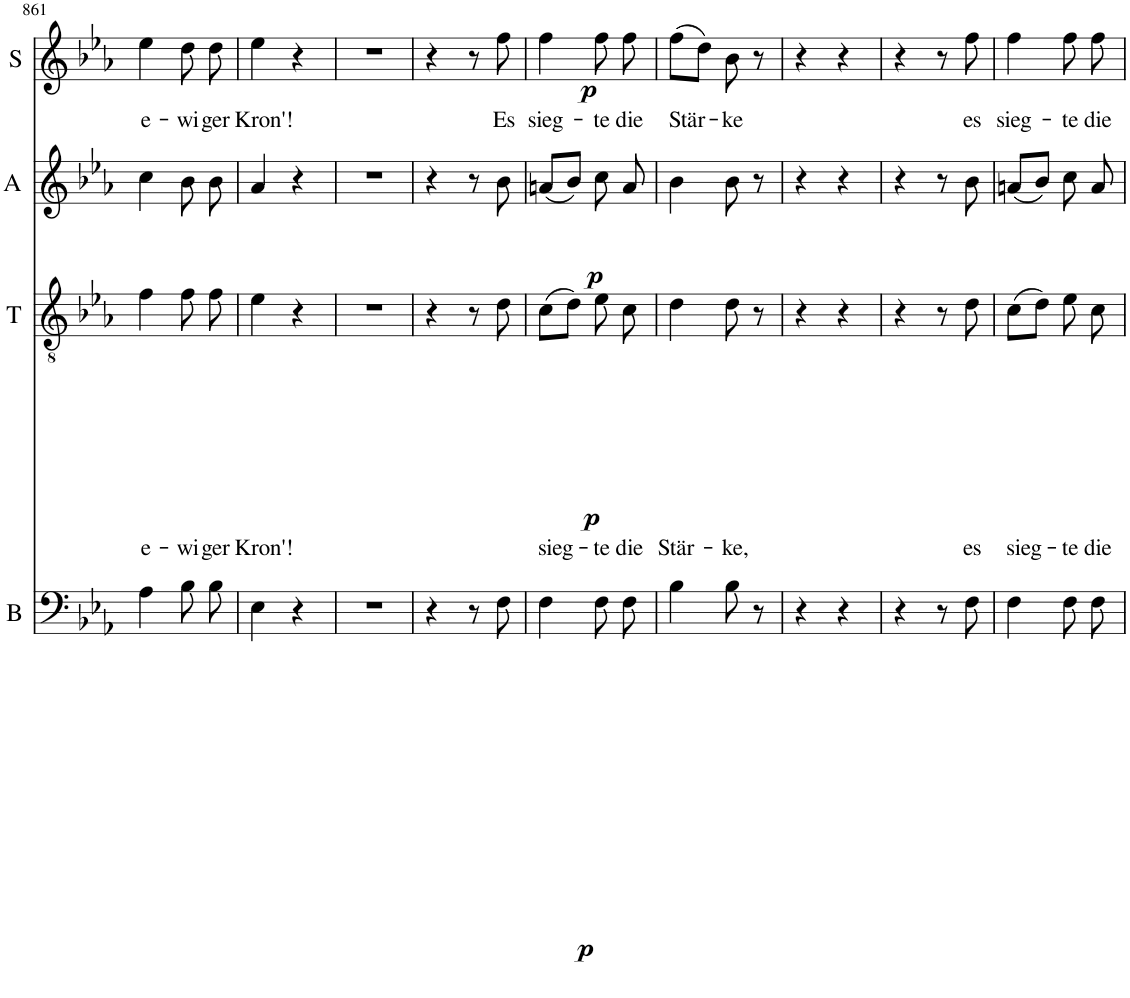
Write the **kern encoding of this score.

**kern	**dynam	**kern	**text	**dynam	**kern	**dynam	**kern	**text	**dynam
*part4	*part4	*part3	*part3	*part3	*part2	*part2	*part1	*part1	*part1
*staff4	*staff4	*staff3	*staff3	*staff3	*staff2	*staff2	*staff1	*staff1	*staff1
*I"B	*	*I"T	*	*	*I"A	*	*I"S	*	*
*I'B	*	*I'T	*	*	*I'A	*	*I'S	*	*
!!LO:PB:g=z
*clefF4	*	*clefGv2	*	*	*clefG2	*	*clefG2	*	*
*k[b-e-a-]	*	*k[b-e-a-]	*	*	*k[b-e-a-]	*	*k[b-e-a-]	*	*
*M2/4	*	*M2/4	*	*	*M2/4	*	*M2/4	*	*
=861	=861	=861	=861	=861	=861	=861	=861	=861	=861
!	!	!	!LO:LY:b	!	!	!	!	!LO:LY:b	!
4A-\	.	4f\	e-	.	4cc\	.	4ee-\	e-	.
!	!	!	!LO:LY:b	!	!	!	!	!LO:LY:b	!
8B-\L	.	8f\	-wi-	.	8b-\	.	8dd\	-wi-	.
!	!	!	!LO:LY:b	!	!	!	!	!LO:LY:b	!
8B-\J	.	8f\	-ger	.	8b-\	.	8dd\	-ger	.
=862	=862	=862	=862	=862	=862	=862	=862	=862	=862
!	!	!	!LO:LY:b	!	!	!	!	!LO:LY:b	!
4E-\	.	4e-\	Kron'!	.	4a-/	.	4ee-\	Kron'!	.
4r	.	4r	.	.	4r	.	4r	.	.
=863	=863	=863	=863	=863	=863	=863	=863	=863	=863
2r	.	2r	.	.	2r	.	2r	.	.
=864	=864	=864	=864	=864	=864	=864	=864	=864	=864
4r	.	4r	.	.	4r	.	4r	.	.
8r	.	8r	.	.	8r	.	8r	.	.
!	!LO:DY:b	!	!	!LO:DY:b	!	!LO:DY:b	!	!LO:LY:b	!LO:DY:b
8F\	p	8d\	.	p	8b-\	p	8ff\	Es	p
=865	=865	=865	=865	=865	=865	=865	=865	=865	=865
!	!	!	!LO:LY:b	!	!	!	!	!LO:LY:b	!
4F\	.	(8c\L	sieg-	.	(8an/L	.	4ff\	sieg-	.
.	.	8d\J)	.	.	8b-/J)	.	.	.	.
!	!	!	!LO:LY:b	!	!	!	!	!LO:LY:b	!
8F\L	.	8e-\	-te	.	8cc\	.	8ff\	-te	.
!	!	!	!LO:LY:b	!	!	!	!	!LO:LY:b	!
8F\J	.	8c\	die	.	8a/	.	8ff\	die	.
=866	=866	=866	=866	=866	=866	=866	=866	=866	=866
!	!	!	!LO:LY:b	!	!	!	!	!LO:LY:b	!
4B-\	.	4d\	Stär-	.	4b-\	.	(8ff\L	Stär-	.
.	.	.	.	.	.	.	8dd\J)	.	.
!	!	!	!LO:LY:b	!	!	!	!	!LO:LY:b	!
8B-\	.	8d\	-ke,	.	8b-\	.	8b-\	-ke	.
8r	.	8r	.	.	8r	.	8r	.	.
=867	=867	=867	=867	=867	=867	=867	=867	=867	=867
4r	.	4r	.	.	4r	.	4r	.	.
4r	.	4r	.	.	4r	.	4r	.	.
=868	=868	=868	=868	=868	=868	=868	=868	=868	=868
4r	.	4r	.	.	4r	.	4r	.	.
8r	.	8r	.	.	8r	.	8r	.	.
!	!	!	!LO:LY:b	!	!	!	!	!LO:LY:b	!
8F\	.	8d\	es	.	8b-\	.	8ff\	es	.
=869	=869	=869	=869	=869	=869	=869	=869	=869	=869
!	!	!	!LO:LY:b	!	!	!	!	!LO:LY:b	!
4F\	.	(8c\L	sieg-	.	(8an/L	.	4ff\	sieg-	.
.	.	8d\J)	.	.	8b-/J)	.	.	.	.
!	!	!	!LO:LY:b	!	!	!	!	!LO:LY:b	!
8F\L	.	8e-\	-te	.	8cc\	.	8ff\	-te	.
!	!	!	!LO:LY:b	!	!	!	!	!LO:LY:b	!
8F\J	.	8c\	die	.	8a/	.	8ff\	die	.
=	=	=	=	=	=	=	=	=	=
*-	*-	*-	*-	*-	*-	*-	*-	*-	*-
